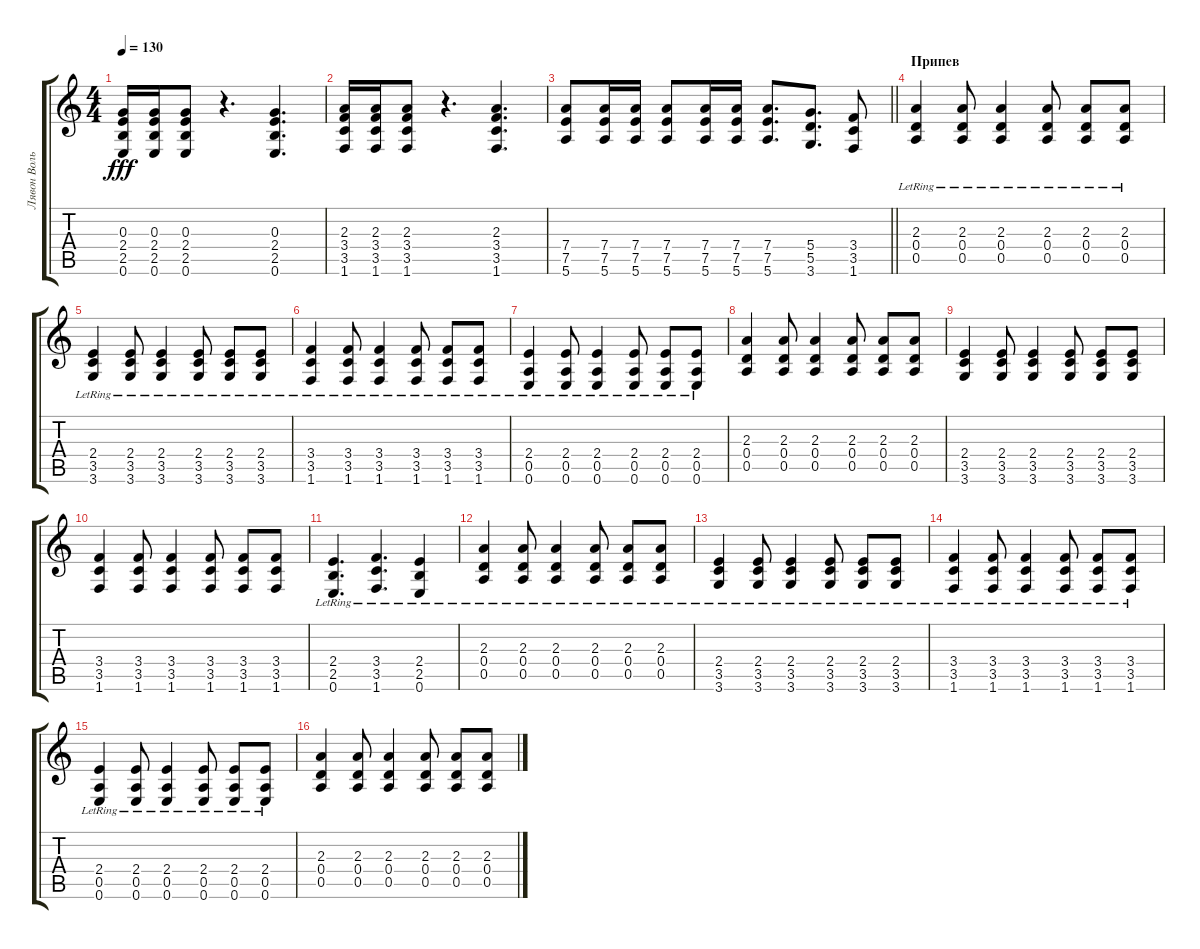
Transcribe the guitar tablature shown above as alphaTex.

\track ("Лявон Вольскi" "Лявон Воль") {instrument overdrivenguitar}
\staff {score tabs}
\tuning (E4 B3 G3 D3 A2 E2) {hide}
\ts (4 4)
\tempo 130
\clef g2
\ks c
(0.3 2.4 2.5 0.6).16{dy fff} (0.3 2.4 2.5 0.6).16 (0.3 2.4 2.5 0.6).8 r.4{d} (0.3 2.4 2.5 0.6).4{d} |
(2.3 3.4 3.5 1.6).16 (2.3 3.4 3.5 1.6).16 (2.3 3.4 3.5 1.6).8 r.4{d} (2.3 3.4 3.5 1.6).4{d} |
\barLineRight lightlight
(7.4 7.5 5.6).8 (7.4 7.5 5.6).16 (7.4 7.5 5.6).16 (7.4 7.5 5.6).8 (7.4 7.5 5.6).16 (7.4 7.5 5.6).16 (7.4 7.5 5.6).8{d} (5.4 5.5 3.6).8{d} (3.4 3.5 1.6).8 |
\section ("" "Припев")
(2.3{lr} 0.4{lr} 0.5{lr}).4 (2.3{lr} 0.4{lr} 0.5{lr}).8 (2.3{lr} 0.4{lr} 0.5{lr}).4 (2.3{lr} 0.4{lr} 0.5{lr}).8 (2.3{lr} 0.4{lr} 0.5{lr}).8 (2.3{lr} 0.4{lr} 0.5{lr}).8 |
(2.4{lr} 3.5{lr} 3.6{lr}).4 (2.4{lr} 3.5{lr} 3.6{lr}).8 (2.4{lr} 3.5{lr} 3.6{lr}).4 (2.4{lr} 3.5{lr} 3.6{lr}).8 (2.4{lr} 3.5{lr} 3.6{lr}).8 (2.4{lr} 3.5{lr} 3.6{lr}).8 |
(3.4{lr} 3.5{lr} 1.6{lr}).4 (3.4{lr} 3.5{lr} 1.6{lr}).8 (3.4{lr} 3.5{lr} 1.6{lr}).4 (3.4{lr} 3.5{lr} 1.6{lr}).8 (3.4{lr} 3.5{lr} 1.6{lr}).8 (3.4{lr} 3.5{lr} 1.6{lr}).8 |
(2.4{lr} 0.5{lr} 0.6{lr}).4 (2.4{lr} 0.5{lr} 0.6{lr}).8 (2.4{lr} 0.5{lr} 0.6{lr}).4 (2.4{lr} 0.5{lr} 0.6{lr}).8 (2.4{lr} 0.5{lr} 0.6{lr}).8 (2.4{lr} 0.5{lr} 0.6{lr}).8 |
(2.3 0.4 0.5).4 (2.3 0.4 0.5).8 (2.3 0.4 0.5).4 (2.3 0.4 0.5).8 (2.3 0.4 0.5).8 (2.3 0.4 0.5).8 |
(2.4 3.5 3.6).4 (2.4 3.5 3.6).8 (2.4 3.5 3.6).4 (2.4 3.5 3.6).8 (2.4 3.5 3.6).8 (2.4 3.5 3.6).8 |
(3.4 3.5 1.6).4 (3.4 3.5 1.6).8 (3.4 3.5 1.6).4 (3.4 3.5 1.6).8 (3.4 3.5 1.6).8 (3.4 3.5 1.6).8 |
(2.4{lr} 2.5{lr} 0.6{lr}).4{d} (3.4{lr} 3.5{lr} 1.6{lr}).4{d} (2.4{lr} 2.5{lr} 0.6{lr}).4 |
(2.3{lr} 0.4{lr} 0.5{lr}).4 (2.3{lr} 0.4{lr} 0.5{lr}).8 (2.3{lr} 0.4{lr} 0.5{lr}).4 (2.3{lr} 0.4{lr} 0.5{lr}).8 (2.3{lr} 0.4{lr} 0.5{lr}).8 (2.3{lr} 0.4{lr} 0.5{lr}).8 |
(2.4{lr} 3.5{lr} 3.6{lr}).4 (2.4{lr} 3.5{lr} 3.6{lr}).8 (2.4{lr} 3.5{lr} 3.6{lr}).4 (2.4{lr} 3.5{lr} 3.6{lr}).8 (2.4{lr} 3.5{lr} 3.6{lr}).8 (2.4{lr} 3.5{lr} 3.6{lr}).8 |
(3.4{lr} 3.5{lr} 1.6{lr}).4 (3.4{lr} 3.5{lr} 1.6{lr}).8 (3.4{lr} 3.5{lr} 1.6{lr}).4 (3.4{lr} 3.5{lr} 1.6{lr}).8 (3.4{lr} 3.5{lr} 1.6{lr}).8 (3.4{lr} 3.5{lr} 1.6{lr}).8 |
(2.4{lr} 0.5{lr} 0.6{lr}).4 (2.4{lr} 0.5{lr} 0.6{lr}).8 (2.4{lr} 0.5{lr} 0.6{lr}).4 (2.4{lr} 0.5{lr} 0.6{lr}).8 (2.4{lr} 0.5{lr} 0.6{lr}).8 (2.4{lr} 0.5{lr} 0.6{lr}).8 |
(2.3 0.4 0.5).4 (2.3 0.4 0.5).8 (2.3 0.4 0.5).4 (2.3 0.4 0.5).8 (2.3 0.4 0.5).8 (2.3 0.4 0.5).8
